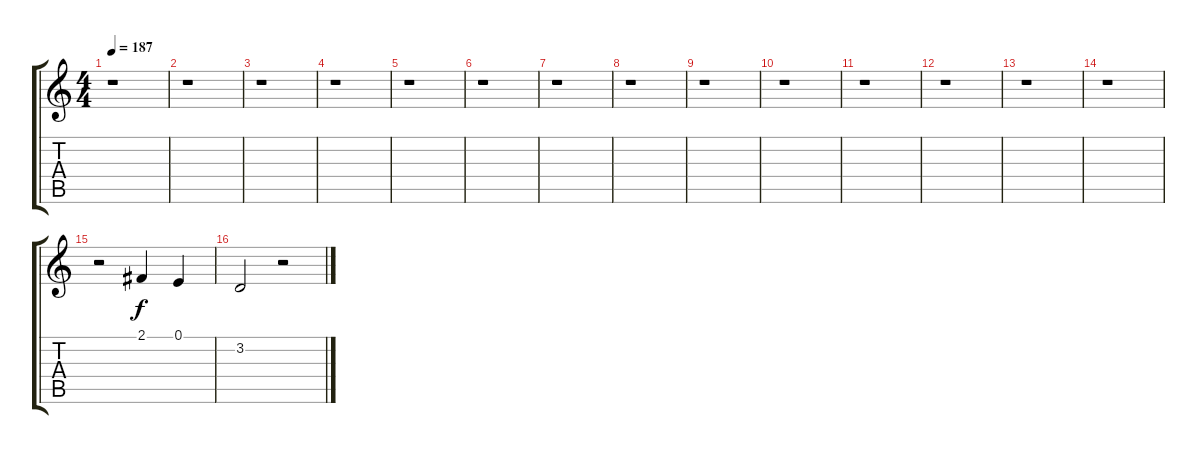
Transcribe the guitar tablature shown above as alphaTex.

\track "" {instrument stringensemble1}
\staff {score tabs}
\tuning (E4 B3 G3 D3 A2 E2) {hide}
\ts (4 4)
\tempo 187
\clef g2
\ks c
r.1{dy f} |
r.1 |
r.1 |
r.1 |
r.1 |
r.1 |
r.1 |
r.1 |
r.1 |
r.1 |
r.1 |
r.1 |
r.1 |
r.1 |
r.2 2.1.4 0.1.4 |
3.2.2 r.2
